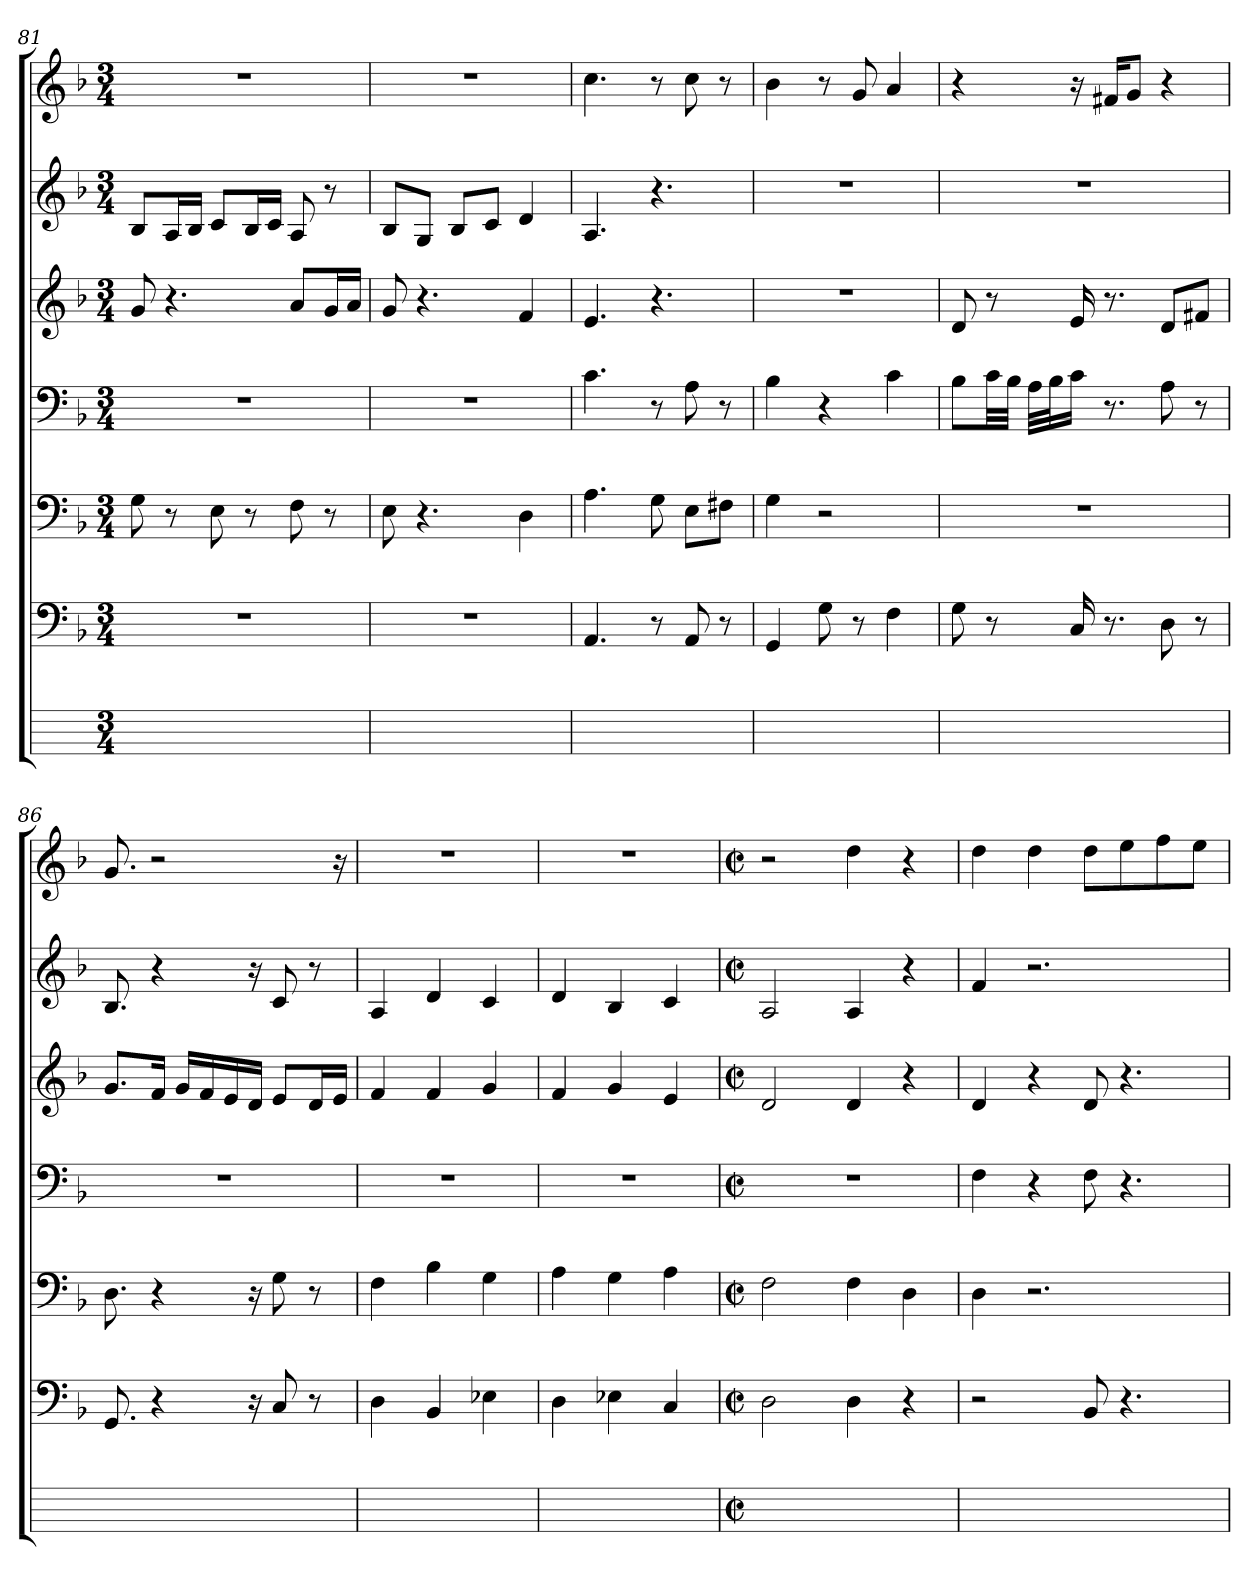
**kern	**kern	**kern	**kern	**kern	**kern	**kern
*part7	*part6	*part5	*part4	*part3	*part2	*part1
*staff7	*staff6	*staff5	*staff4	*staff3	*staff2	*staff1
*	*clefF4	*clefF4	*clefF4	*clefG2	*clefG2	*clefG2
*	*k[b-]	*k[b-]	*k[b-]	*k[b-]	*k[b-]	*k[b-]
*	*F:	*F:	*F:	*F:	*F:	*F:
*M3/4	*M3/4	*M3/4	*M3/4	*M3/4	*M3/4	*M3/4
=81	=81	=81	=81	=81	=81	=81
2.ryy	2.r	8G	2.r	8g	8B-L	2.r
.	.	8r	.	4.r	16AiL	.
.	.	.	.	.	16B-iJJ	.
.	.	8E	.	.	8cL	.
.	.	8r	.	.	16B-iL	.
.	.	.	.	.	16ciJJ	.
.	.	8F	.	8aL	8A	.
.	.	8r	.	16giL	8r	.
.	.	.	.	16aiJJ	.	.
=82	=82	=82	=82	=82	=82	=82
2.ryy	2.r	8Ej	2.r	8g	8B-L	2.r
.	.	4.r	.	4.r	8GiJ	.
.	.	.	.	.	8B-ZL	.
.	.	.	.	.	8ciJ	.
.	.	4D	.	4f	4d	.
=83	=83	=83	=83	=83	=83	=83
2.ryy	4.AA	4.A	4.c	4.e	4.A	4.cc
.	8r	8GV	8r	4.r	4.r	8r
.	8AA	8EZL	8A	.	.	8cc
.	8r	8F#XiJ	8r	.	.	8r
=84	=84	=84	=84	=84	=84	=84
2.ryy	4GG	4G	4B-	2.r	2.r	4b-
.	8G	2r	4r	.	.	8r
.	8r	.	.	.	.	8g
.	4F	.	4c	.	.	4a
=85	=85	=85	=85	=85	=85	=85
2.ryy	8G	2.r	8B-L	8dV	2.r	4r
.	8r	.	32ciLL	8r	.	.
.	.	.	32B-iJJJ	.	.	.
.	.	.	32AiLLL	.	.	.
.	.	.	32B-iJ	.	.	.
.	16C	.	16cJJ	16eZ	.	16r
.	8.r	.	8.r	8.r	.	16f#XiKL
.	.	.	.	.	.	8gZJ
.	8D	.	8A	8dVL	.	4r
.	8r	.	8r	8f#iJ	.	.
=86	=86	=86	=86	=86	=86	=86
2.ryy	8.GG	8.DV	2.r	8.gL	8.B-	8.g
.	4r	4r	.	16fiJk	4r	2r
.	.	.	.	16giLL	.	.
.	.	.	.	16fi	.	.
.	.	.	.	16ei	.	.
.	16r	16r	.	16diJJ	16r	.
.	8C	8G	.	8eL	8c	.
.	8r	8r	.	16diL	8r	.
.	.	.	.	16eiJJ	.	16r
=87	=87	=87	=87	=87	=87	=87
2.ryy	4D	4F	2.r	4f	4A	2.r
.	4BB-	4B-	.	4fZ	4d	.
.	4E-X	4G	.	4g	4c	.
=88	=88	=88	=88	=88	=88	=88
2.ryy	4D	4A	2.r	4f	4d	2.r
.	4E-X	4G	.	4g	4B-	.
.	4C	4A	.	4e	4c	.
=89	=89	=89	=89	=89	=89	=89
*stria6	*	*	*	*	*	*
*M2/2	*M2/2	*M2/2	*M2/2	*M2/2	*M2/2	*M2/2
*met(c|)	*met(c|)	*met(c|)	*met(c|)	*met(c|)	*met(c|)	*met(c|)
1ryy	2D	2F	1r	2d	2A	2r
.	4DZ	4FZ	.	4dZ	4AZ	4dd
.	4r	4D	.	4r	4r	4r
=90	=90	=90	=90	=90	=90	=90
1ryy	2r	4D	4F	4dZ	4f	4ddZ
.	.	2.r	4r	4r	2.r	4ddZ
.	8BB-	.	8FZ	8dZ	.	8ddL
.	4.r	.	4.r	4.r	.	8eei
.	.	.	.	.	.	8ffi
.	.	.	.	.	.	8eeiJ
=	=	=	=	=	=	=
*-	*-	*-	*-	*-	*-	*-
